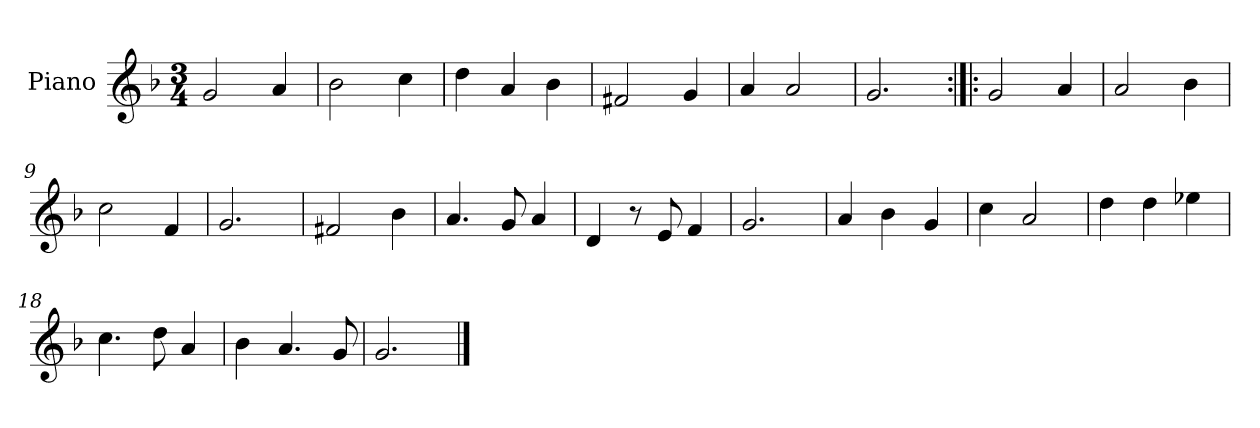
**kern
*part1
*staff1
*I"Piano
*I'Pno.
*clefG2
*k[b-]
*M3/4
=1
2g/
4a/
=2
2b-\
4cc\
=3
4dd\
4a/
4b-\
=4
2f#X/
4g/
=5
4a/
2a/
=6
2.g/
=7:|!|:
2g/
4a/
=8
2a/
4b-\
=9
2cc\
4f/
=10
2.g/
=11
2f#X/
4b-\
=12
4.a/
8g/
4a/
!!LO:LB:g=z
=13
4d/
8r
8e/
4f/
=14
2.g/
=15
4a/
4b-\
4g/
=16
4cc\
2a/
=17
4dd\
4dd\
4ee-X\
=18
4.cc\
8dd\
4a/
=19
4b-\
4.a/
8g/
=20
2.g/
==
*-
